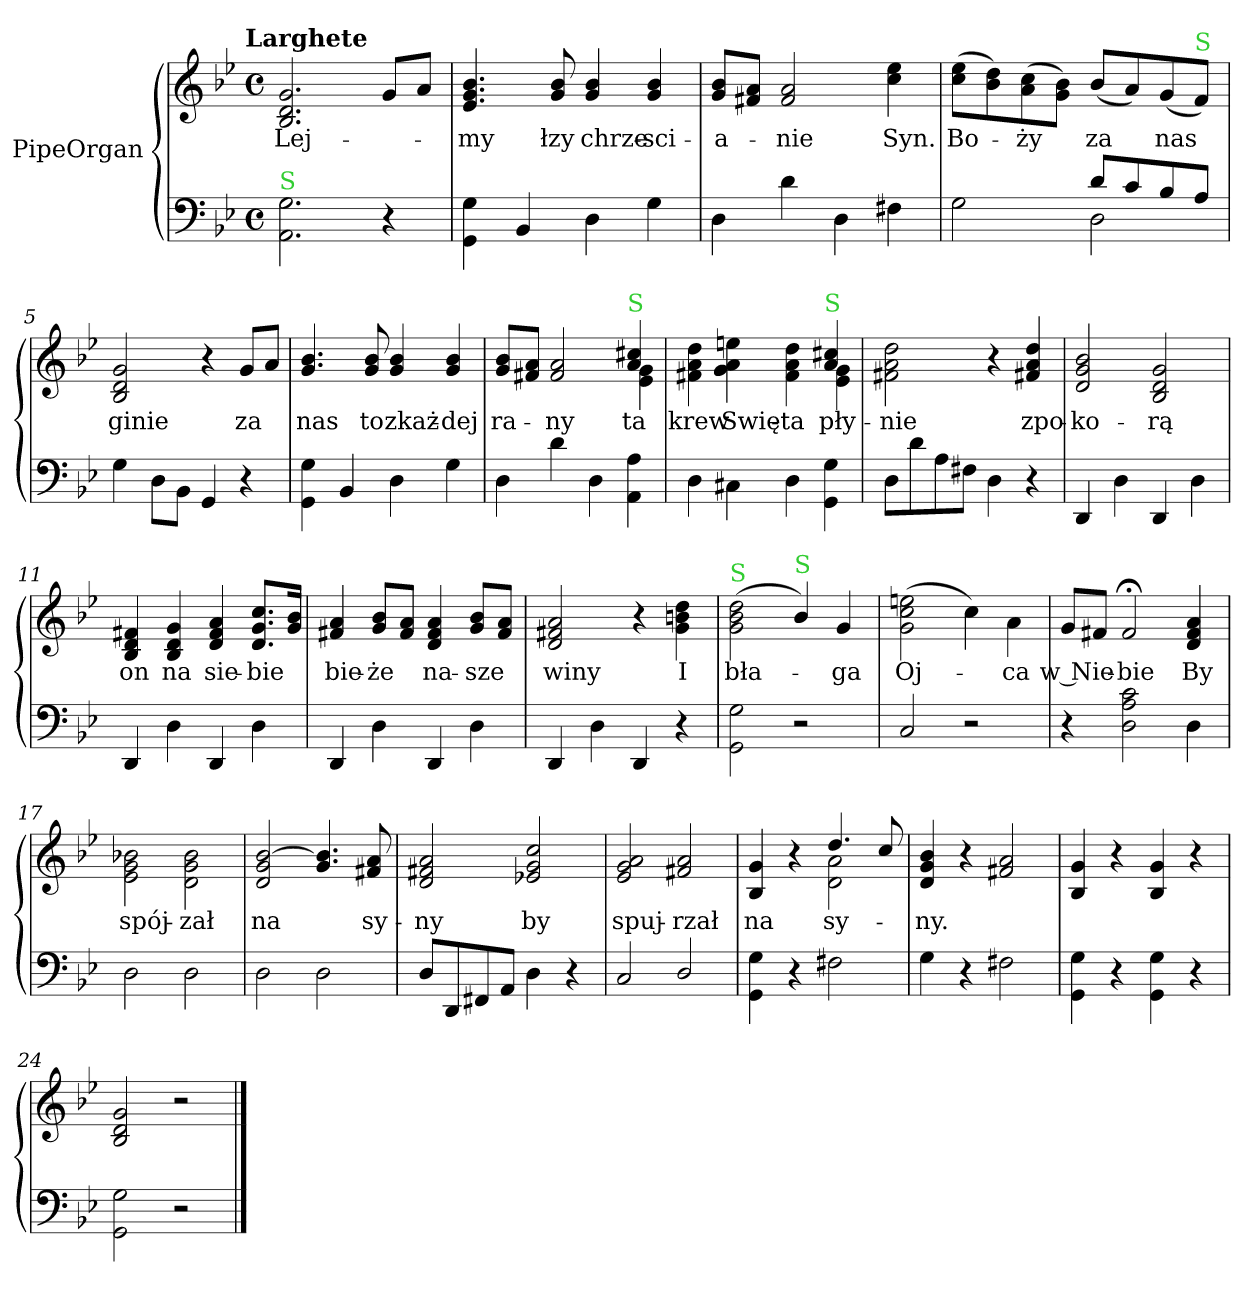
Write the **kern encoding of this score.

**kern	**kern	**text
*part1	*part1	*part1
*staff2	*staff1	*staff1
*I"PipeOrgan	*	*
*clefF4	*clefG2	*
*k[b-e-]	*k[b-e-]	*
*g:	*g:	*
!!LO:TX:omd:t=Larghete
*M4/4	*M4/4	*
*met(c)	*met(c)	*
=1	=1	=1
!LO:TX:a:color=limegreen:t=S	!	!
2.AA\ 2.G\	2.B-/ 2.d/ 2.g/	Lej-
4r	8g/L	.
.	8a/J	.
=2	=2	=2
4GG\ 4G\	4.e-/ 4.g/ 4.b-/	-my
4BB-/	.	.
.	8g/ 8b-/	łzy
4D\	4g/ 4b-/	chrze-
4G\	4g/ 4b-/	-sci-
=3	=3	=3
4D\	8g/ 8b-/L	-a-
.	8f#X/ 8a/J	.
4d\	2f#/ 2a/	-nie
4D\	.	.
4F#X\	4cc\ 4ee-\	Syn.
=4	=4	=4
*^	*	*
2G\	2ryy	(8cc\ 8ee-\L	Bo-
.	.	8b-\ 8dd\)	.
.	.	(8a\ 8cc\	-ży
.	.	8g\ 8b-\J)	.
8d/L	2D\	(8b-/L	za
8c/	.	8a/)	.
8B-/	.	(8g/	nas
!	!	!LO:TX:a:color=limegreen:t=S	!
8A/J	.	8f/J)	.
*v	*v	*	*
=5	=5	=5
4G\	2B-/ 2d/ 2g/	ginie
8D\L	.	.
8BB-\J	.	.
4GG/	4r	.
4r	8g/L	za
.	8a/J	.
=6	=6	=6
4GG\ 4G\	4.g/ 4.b-/	nas
4BB-/	.	.
.	8g/ 8b-/	to
4D\	4g/ 4b-/	zkaż-
4G\	4g/ 4b-/	-dej
=7	=7	=7
*	*^	*
4D\	8g/ 8b-/L	2rgyy	ra-
.	8f#X/ 8a/J	.	.
4d\	2f#/ 2a/	.	-ny
4D\	.	4ryy	.
!	!LO:TX:a:color=limegreen:t=S	!	!
4AA\ 4A\	4a/ 4cc#X/	4e-\ 4g\	ta
=8	=8	=8	=8
4D\	4f#X\ 4a\ 4dd\	2rgyy	krew
4C#X\	4g\ 4a\ 4een\	.	Swię-
4D\	4f#\ 4a\ 4dd\	4rgyy	-ta
!	!LO:TX:a:color=limegreen:t=S	!	!
4GG\ 4G\	4a/ 4cc#X/	4e-\ 4g\	pły-
*	*v	*v	*
=9	=9	=9
8D\L	2f#X\ 2a\ 2dd\	-nie
8d\	.	.
8A\	.	.
8F#X\J	.	.
4D\	4r	.
4r	4f#X/ 4a/ 4dd/	zpo-
=10	=10	=10
4DD/	2d/ 2g/ 2b-/	-ko-
4D\	.	.
4DD/	2B-/ 2d/ 2g/	-rą
4D\	.	.
=11	=11	=11
4DD/	4B-/ 4d/ 4f#X/	on
4D\	4B-/ 4d/ 4g/	na
4DD/	4d/ 4f#/ 4a/	sie-
4D\	8.d/ 8.g/ 8.cc/L	-bie
.	16g/ 16b-/Jk	.
=12	=12	=12
4DD/	4f#X/ 4a/	bie-
4D\	8g/ 8b-/L	-że
.	8f#/ 8a/J	.
4DD/	4d/ 4f#/ 4a/	na-
4D\	8g/ 8b-/L	-sze
.	8f#/ 8a/J	.
=13	=13	=13
4DD/	2d/ 2f#X/ 2a/	winy
4D\	.	.
4DD/	4r	.
4r	4g\ 4bn\ 4dd\	I
=14	=14	=14
!	!LO:TX:a:color=limegreen:t=S	!
2GG\ 2G\	(2g\ 2b-\ 2dd\	bła-
!	!LO:TX:a:color=limegreen:t=S	!
2r	4b-/)	.
.	4g/	-ga
=15	=15	=15
2C/	(2g\ 2cc\ 2een\	Oj-
2r	4cc\)	.
.	4a\	-ca
=16	=16	=16
4r	8g/L	w Nie-
.	8f#X/J	.
2D\ 2A\ 2c\	2f#;</	-bie
4D\	4d/ 4f#/ 4a/	By
=17	=17	=17
2D\	2e-\ 2g\ 2b-X\	spój-
2D\	2d\ 2g\ 2b-\	-zał
=18	=18	=18
2D\	2d/ 2g/ [2b-/	na
2D\	4.g/ 4.b-]/	.
.	8f#X/ 8a/	sy-
=19	=19	=19
8D/L	2d/ 2f#X/ 2a/	-ny
8DD/	.	.
8FF#X/	.	.
8AA/J	.	.
4D\	2e-X/ 2g/ 2cc/	by
4r	.	.
=20	=20	=20
2C/	2e-/ 2g/ 2a/	spuj-
2D/	2f#X/ 2a/	-rzał
=21	=21	=21
*	*^	*
4GG\ 4G\	4B-/ 4g/	4rAyy	na
4r	4r	4ryy	.
2F#X\	4.dd/	2d\ 2a\	sy-
.	8cc/	.	.
*	*v	*v	*
=22	=22	=22
4G\	4d/ 4g/ 4b-/	-ny.
4r	4r	.
2F#X\	2f#X/ 2a/	.
=23	=23	=23
4GG\ 4G\	4B-/ 4g/	.
4r	4r	.
4GG\ 4G\	4B-/ 4g/	.
4r	4r	.
=24	=24	=24
2GG\ 2G\	2B-/ 2d/ 2g/	.
2r	2r	.
==	==	==
*-	*-	*-
